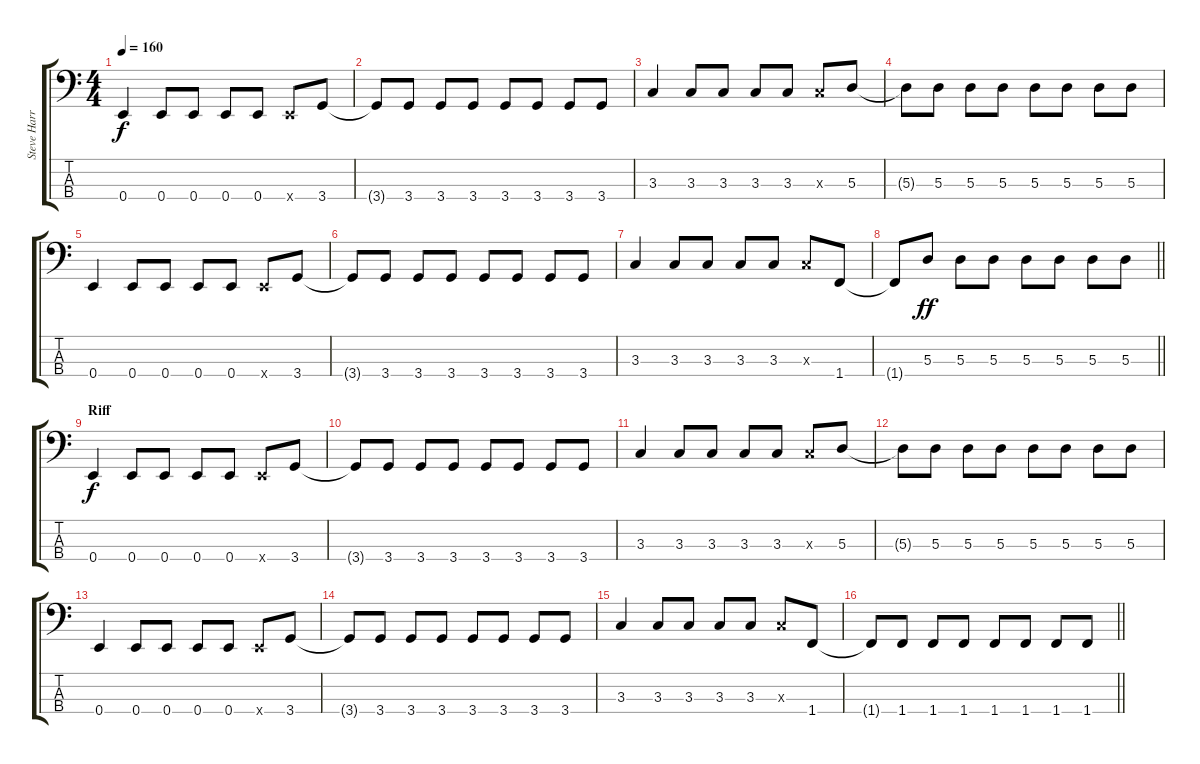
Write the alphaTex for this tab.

\track ("Steve Harris" "Steve Harr") {instrument electricbassfinger}
\staff {score tabs}
\tuning (G2 D2 A1 E1) {hide}
\ts (4 4)
\tempo 160
\clef f4
\ks c
0.4.4{dy f} 0.4.8 0.4.8 0.4.8 0.4.8 0.4{x}.8 3.4.8 |
3.4{t}.8 3.4.8 3.4.8 3.4.8 3.4.8 3.4.8 3.4.8 3.4.8 |
3.3.4 3.3.8 3.3.8 3.3.8 3.3.8 3.3{x}.8 5.3.8 |
5.3{t}.8 5.3.8 5.3.8 5.3.8 5.3.8 5.3.8 5.3.8 5.3.8 |
0.4.4 0.4.8 0.4.8 0.4.8 0.4.8 0.4{x}.8 3.4.8 |
3.4{t}.8 3.4.8 3.4.8 3.4.8 3.4.8 3.4.8 3.4.8 3.4.8 |
3.3.4 3.3.8 3.3.8 3.3.8 3.3.8 3.3{x}.8 1.4.8 |
\barLineRight lightlight
1.4{t}.8 5.3.8{dy ff} 5.3.8 5.3.8 5.3.8 5.3.8 5.3.8 5.3.8 |
\section ("" "Riff")
0.4.4{dy f} 0.4.8 0.4.8 0.4.8 0.4.8 0.4{x}.8 3.4.8 |
3.4{t}.8 3.4.8 3.4.8 3.4.8 3.4.8 3.4.8 3.4.8 3.4.8 |
3.3.4 3.3.8 3.3.8 3.3.8 3.3.8 3.3{x}.8 5.3.8 |
5.3{t}.8 5.3.8 5.3.8 5.3.8 5.3.8 5.3.8 5.3.8 5.3.8 |
0.4.4 0.4.8 0.4.8 0.4.8 0.4.8 0.4{x}.8 3.4.8 |
3.4{t}.8 3.4.8 3.4.8 3.4.8 3.4.8 3.4.8 3.4.8 3.4.8 |
3.3.4 3.3.8 3.3.8 3.3.8 3.3.8 3.3{x}.8 1.4.8 |
\barLineRight lightlight
1.4{t}.8 1.4.8 1.4.8 1.4.8 1.4.8 1.4.8 1.4.8 1.4.8
